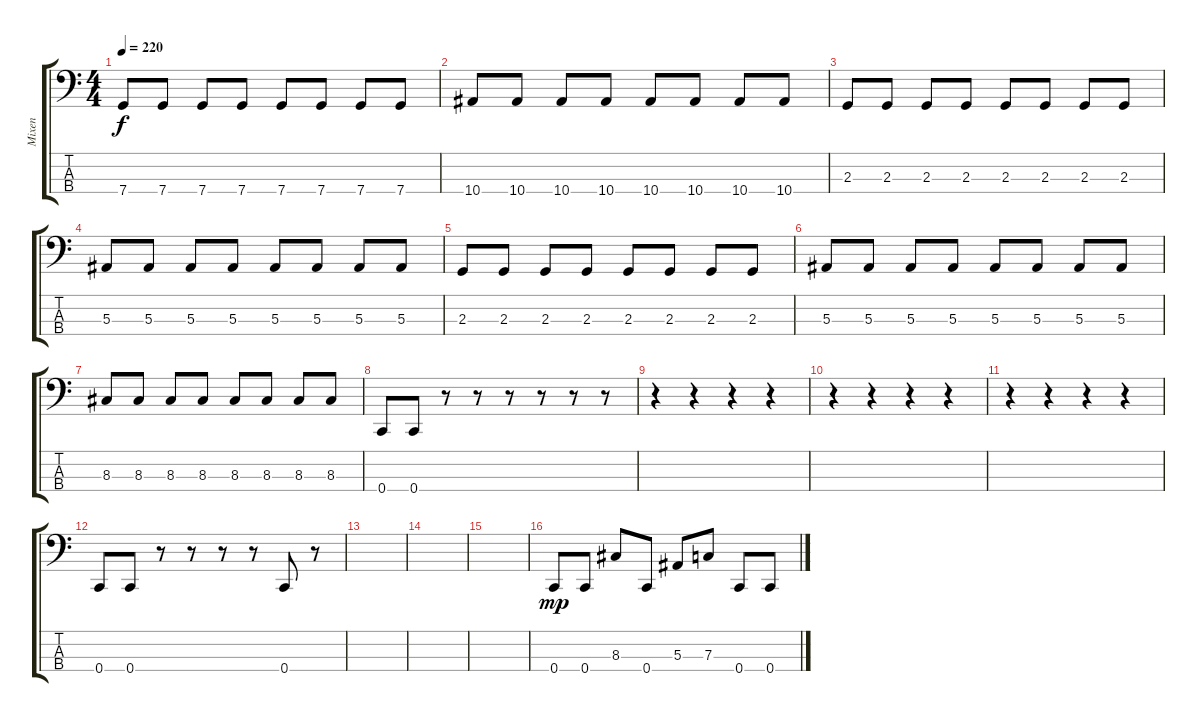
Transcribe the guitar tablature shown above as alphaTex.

\track ("Mixen" "Mixen") {instrument electricbasspick}
\staff {score tabs}
\tuning (Eb2 Bb1 F1 C1) {hide}
\ts (4 4)
\tempo 220
\clef f4
\ks c
7.4.8{dy f} 7.4.8 7.4.8 7.4.8 7.4.8 7.4.8 7.4.8 7.4.8 |
10.4.8 10.4.8 10.4.8 10.4.8 10.4.8 10.4.8 10.4.8 10.4.8 |
2.3.8 2.3.8 2.3.8 2.3.8 2.3.8 2.3.8 2.3.8 2.3.8 |
5.3.8 5.3.8 5.3.8 5.3.8 5.3.8 5.3.8 5.3.8 5.3.8 |
2.3.8 2.3.8 2.3.8 2.3.8 2.3.8 2.3.8 2.3.8 2.3.8 |
5.3.8 5.3.8 5.3.8 5.3.8 5.3.8 5.3.8 5.3.8 5.3.8 |
8.3.8 8.3.8 8.3.8 8.3.8 8.3.8 8.3.8 8.3.8 8.3.8 |
0.4.8 0.4.8 r.8 r.8 r.8 r.8 r.8 r.8 |
r.4 r.4 r.4 r.4 |
r.4 r.4 r.4 r.4 |
r.4 r.4 r.4 r.4 |
0.4.8 0.4.8 r.8 r.8 r.8 r.8 0.4.8 r.8 |
|
|
|
0.4.8{dy mp} 0.4.8 8.3.8 0.4.8 5.3.8 7.3.8 0.4.8 0.4.8
